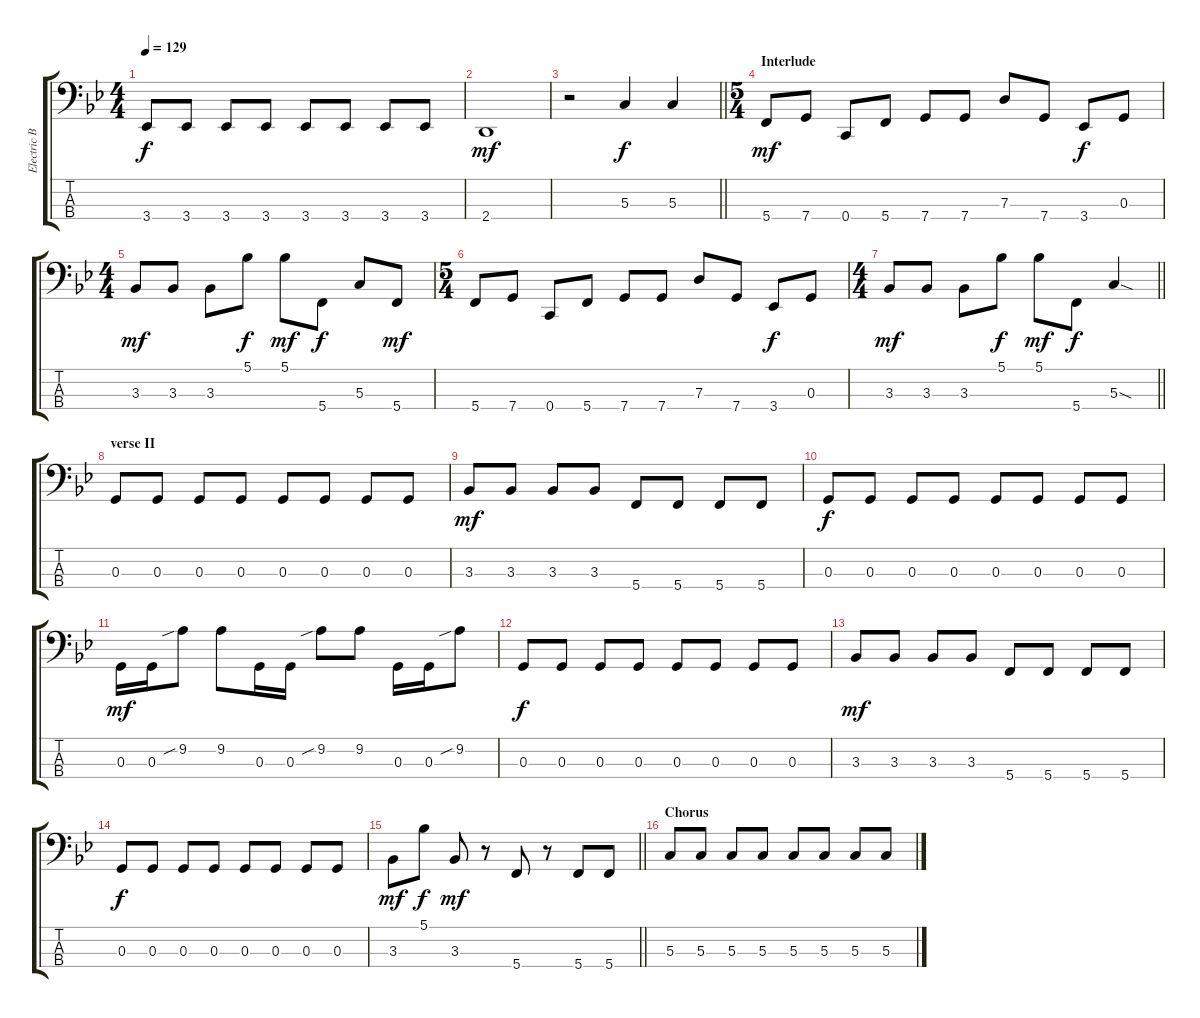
\track ("Electric Bass" "Electric B") {instrument electricbassfinger}
\staff {score tabs}
\tuning (F2 C2 G1 C1) {hide}
\ts (4 4)
\tempo 129
\clef f4
\ks bb
3.4.8{dy f} 3.4.8 3.4.8 3.4.8 3.4.8 3.4.8 3.4.8 3.4.8 |
2.4.1{dy mf} |
\barLineRight lightlight
r.2 5.3.4{dy f} 5.3.4 |
\ts (5 4)
\section ("" "Interlude")
5.4.8{dy mf} 7.4.8 0.4.8 5.4.8 7.4.8 7.4.8 7.3.8 7.4.8 3.4.8{dy f} 0.3.8 |
\ts (4 4)
3.3.8{dy mf} 3.3.8 3.3.8 5.1.8{dy f} 5.1.8{dy mf} 5.4.8{dy f} 5.3.8 5.4.8{dy mf} |
\ts (5 4)
5.4.8 7.4.8 0.4.8 5.4.8 7.4.8 7.4.8 7.3.8 7.4.8 3.4.8{dy f} 0.3.8 |
\ts (4 4)
\barLineRight lightlight
3.3.8{dy mf} 3.3.8 3.3.8 5.1.8{dy f} 5.1.8{dy mf} 5.4.8{dy f} 5.3{sod}.4 |
\section ("" "verse II")
0.3.8 0.3.8 0.3.8 0.3.8 0.3.8 0.3.8 0.3.8 0.3.8 |
3.3.8{dy mf} 3.3.8 3.3.8 3.3.8 5.4.8 5.4.8 5.4.8 5.4.8 |
0.3.8{dy f} 0.3.8 0.3.8 0.3.8 0.3.8 0.3.8 0.3.8 0.3.8 |
0.3.16{dy mf} 0.3.16 9.2{sib}.8 9.2.8 0.3.16 0.3.16 9.2{sib}.8 9.2.8 0.3.16 0.3.16 9.2{sib}.8 |
0.3.8{dy f} 0.3.8 0.3.8 0.3.8 0.3.8 0.3.8 0.3.8 0.3.8 |
3.3.8{dy mf} 3.3.8 3.3.8 3.3.8 5.4.8 5.4.8 5.4.8 5.4.8 |
0.3.8{dy f} 0.3.8 0.3.8 0.3.8 0.3.8 0.3.8 0.3.8 0.3.8 |
\barLineRight lightlight
3.3.8{dy mf} 5.1.8{dy f} 3.3.8{dy mf} r.8 5.4.8 r.8 5.4.8 5.4.8 |
\section ("" "Chorus")
5.3.8 5.3.8 5.3.8 5.3.8 5.3.8 5.3.8 5.3.8 5.3.8
